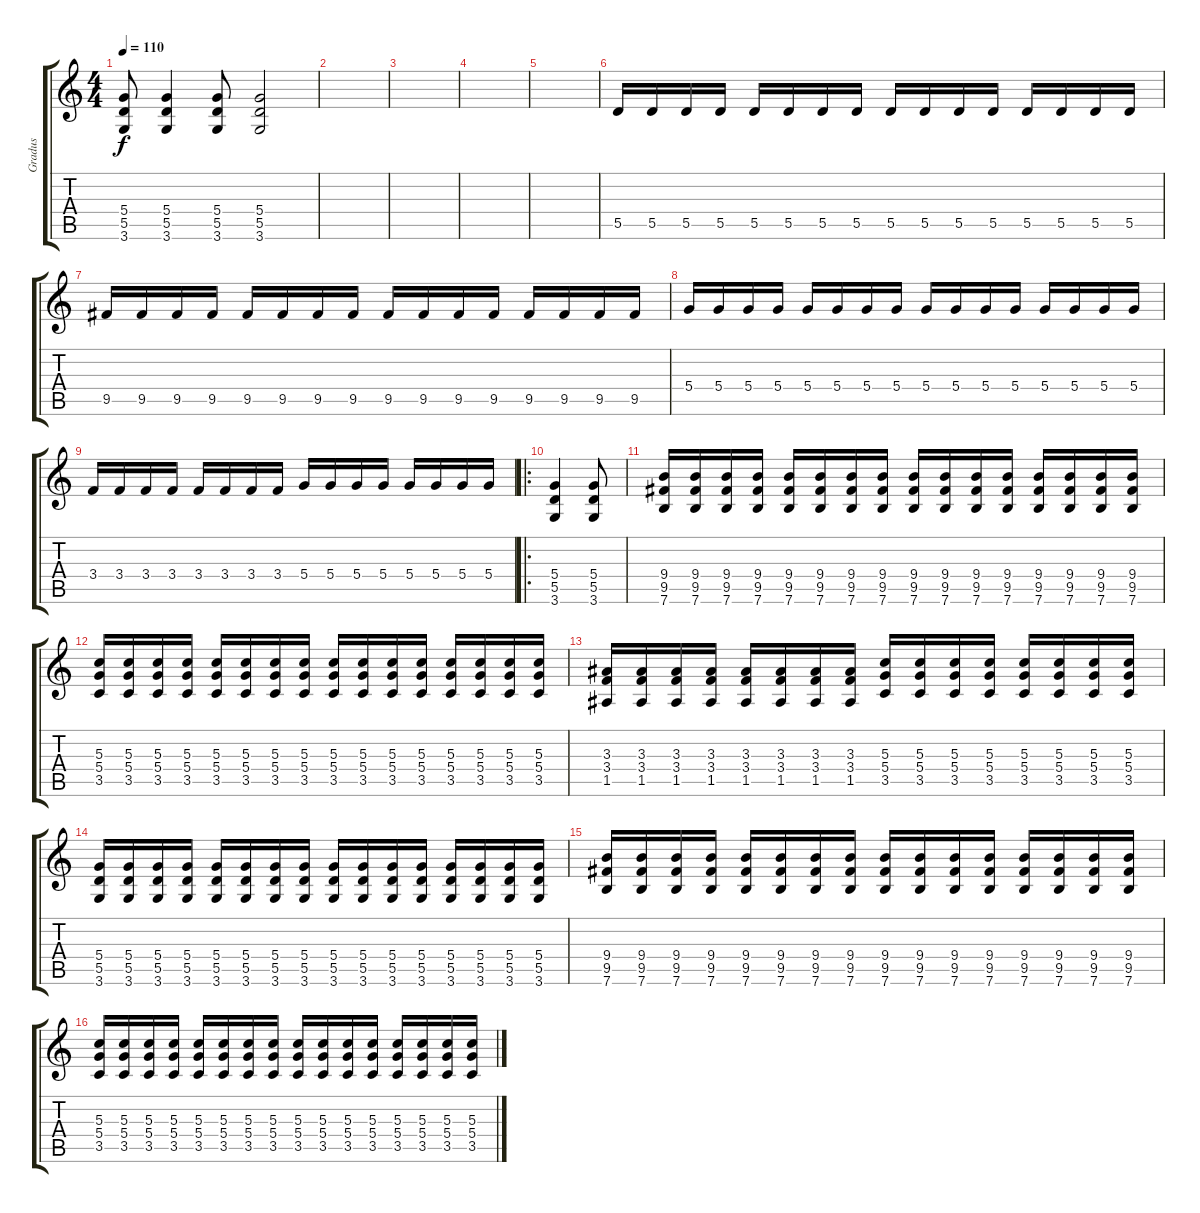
\track ("Gradus" "Gradus") {instrument distortionguitar}
\staff {score tabs}
\tuning (E4 B3 G3 D3 A2 E2) {hide}
\ts (4 4)
\tempo 110
\clef g2
\ks c
(5.4 5.5 3.6).8{dy f} (5.4 5.5 3.6).4 (5.4 5.5 3.6).8 (5.4 5.5 3.6).2 |
|
|
|
|
5.5.16 5.5.16 5.5.16 5.5.16 5.5.16 5.5.16 5.5.16 5.5.16 5.5.16 5.5.16 5.5.16 5.5.16 5.5.16 5.5.16 5.5.16 5.5.16 |
9.5.16 9.5.16 9.5.16 9.5.16 9.5.16 9.5.16 9.5.16 9.5.16 9.5.16 9.5.16 9.5.16 9.5.16 9.5.16 9.5.16 9.5.16 9.5.16 |
5.4.16 5.4.16 5.4.16 5.4.16 5.4.16 5.4.16 5.4.16 5.4.16 5.4.16 5.4.16 5.4.16 5.4.16 5.4.16 5.4.16 5.4.16 5.4.16 |
3.4.16 3.4.16 3.4.16 3.4.16 3.4.16 3.4.16 3.4.16 3.4.16 5.4.16 5.4.16 5.4.16 5.4.16 5.4.16 5.4.16 5.4.16 5.4.16 |
\ro
(5.4 5.5 3.6).4 (5.4 5.5 3.6).8 |
(9.4 9.5 7.6).16 (9.4 9.5 7.6).16 (9.4 9.5 7.6).16 (9.4 9.5 7.6).16 (9.4 9.5 7.6).16 (9.4 9.5 7.6).16 (9.4 9.5 7.6).16 (9.4 9.5 7.6).16 (9.4 9.5 7.6).16 (9.4 9.5 7.6).16 (9.4 9.5 7.6).16 (9.4 9.5 7.6).16 (9.4 9.5 7.6).16 (9.4 9.5 7.6).16 (9.4 9.5 7.6).16 (9.4 9.5 7.6).16 |
(5.3 5.4 3.5).16 (5.3 5.4 3.5).16 (5.3 5.4 3.5).16 (5.3 5.4 3.5).16 (5.3 5.4 3.5).16 (5.3 5.4 3.5).16 (5.3 5.4 3.5).16 (5.3 5.4 3.5).16 (5.3 5.4 3.5).16 (5.3 5.4 3.5).16 (5.3 5.4 3.5).16 (5.3 5.4 3.5).16 (5.3 5.4 3.5).16 (5.3 5.4 3.5).16 (5.3 5.4 3.5).16 (5.3 5.4 3.5).16 |
(3.3 3.4 1.5).16 (3.3 3.4 1.5).16 (3.3 3.4 1.5).16 (3.3 3.4 1.5).16 (3.3 3.4 1.5).16 (3.3 3.4 1.5).16 (3.3 3.4 1.5).16 (3.3 3.4 1.5).16 (5.3 5.4 3.5).16 (5.3 5.4 3.5).16 (5.3 5.4 3.5).16 (5.3 5.4 3.5).16 (5.3 5.4 3.5).16 (5.3 5.4 3.5).16 (5.3 5.4 3.5).16 (5.3 5.4 3.5).16 |
(5.4 5.5 3.6).16 (5.4 5.5 3.6).16 (5.4 5.5 3.6).16 (5.4 5.5 3.6).16 (5.4 5.5 3.6).16 (5.4 5.5 3.6).16 (5.4 5.5 3.6).16 (5.4 5.5 3.6).16 (5.4 5.5 3.6).16 (5.4 5.5 3.6).16 (5.4 5.5 3.6).16 (5.4 5.5 3.6).16 (5.4 5.5 3.6).16 (5.4 5.5 3.6).16 (5.4 5.5 3.6).16 (5.4 5.5 3.6).16 |
(9.4 9.5 7.6).16 (9.4 9.5 7.6).16 (9.4 9.5 7.6).16 (9.4 9.5 7.6).16 (9.4 9.5 7.6).16 (9.4 9.5 7.6).16 (9.4 9.5 7.6).16 (9.4 9.5 7.6).16 (9.4 9.5 7.6).16 (9.4 9.5 7.6).16 (9.4 9.5 7.6).16 (9.4 9.5 7.6).16 (9.4 9.5 7.6).16 (9.4 9.5 7.6).16 (9.4 9.5 7.6).16 (9.4 9.5 7.6).16 |
(5.3 5.4 3.5).16 (5.3 5.4 3.5).16 (5.3 5.4 3.5).16 (5.3 5.4 3.5).16 (5.3 5.4 3.5).16 (5.3 5.4 3.5).16 (5.3 5.4 3.5).16 (5.3 5.4 3.5).16 (5.3 5.4 3.5).16 (5.3 5.4 3.5).16 (5.3 5.4 3.5).16 (5.3 5.4 3.5).16 (5.3 5.4 3.5).16 (5.3 5.4 3.5).16 (5.3 5.4 3.5).16 (5.3 5.4 3.5).16
